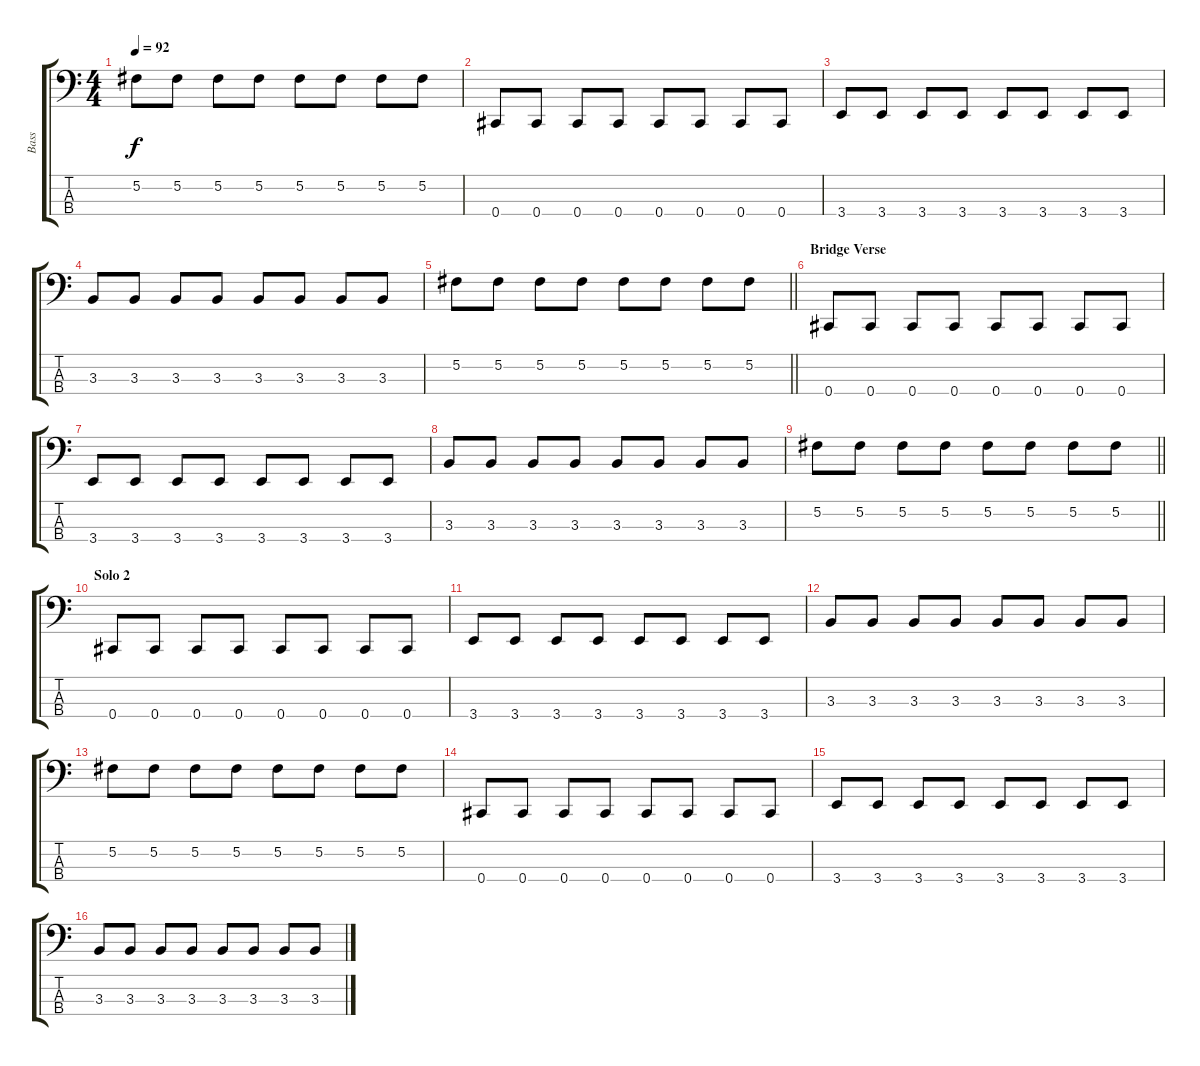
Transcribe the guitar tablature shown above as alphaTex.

\track ("Bass" "Bass") {instrument electricbassfinger}
\staff {score tabs}
\tuning (Gb2 Db2 Ab1 Db1) {hide}
\ts (4 4)
\tempo 92
\clef f4
\ks c
5.2.8{dy f} 5.2.8 5.2.8 5.2.8 5.2.8 5.2.8 5.2.8 5.2.8 |
0.4.8 0.4.8 0.4.8 0.4.8 0.4.8 0.4.8 0.4.8 0.4.8 |
3.4.8 3.4.8 3.4.8 3.4.8 3.4.8 3.4.8 3.4.8 3.4.8 |
3.3.8 3.3.8 3.3.8 3.3.8 3.3.8 3.3.8 3.3.8 3.3.8 |
\barLineRight lightlight
5.2.8 5.2.8 5.2.8 5.2.8 5.2.8 5.2.8 5.2.8 5.2.8 |
\section ("" "Bridge Verse")
0.4.8 0.4.8 0.4.8 0.4.8 0.4.8 0.4.8 0.4.8 0.4.8 |
3.4.8 3.4.8 3.4.8 3.4.8 3.4.8 3.4.8 3.4.8 3.4.8 |
3.3.8 3.3.8 3.3.8 3.3.8 3.3.8 3.3.8 3.3.8 3.3.8 |
\barLineRight lightlight
5.2.8 5.2.8 5.2.8 5.2.8 5.2.8 5.2.8 5.2.8 5.2.8 |
\section ("" "Solo 2")
0.4.8 0.4.8 0.4.8 0.4.8 0.4.8 0.4.8 0.4.8 0.4.8 |
3.4.8 3.4.8 3.4.8 3.4.8 3.4.8 3.4.8 3.4.8 3.4.8 |
3.3.8 3.3.8 3.3.8 3.3.8 3.3.8 3.3.8 3.3.8 3.3.8 |
5.2.8 5.2.8 5.2.8 5.2.8 5.2.8 5.2.8 5.2.8 5.2.8 |
0.4.8 0.4.8 0.4.8 0.4.8 0.4.8 0.4.8 0.4.8 0.4.8 |
3.4.8 3.4.8 3.4.8 3.4.8 3.4.8 3.4.8 3.4.8 3.4.8 |
3.3.8 3.3.8 3.3.8 3.3.8 3.3.8 3.3.8 3.3.8 3.3.8
